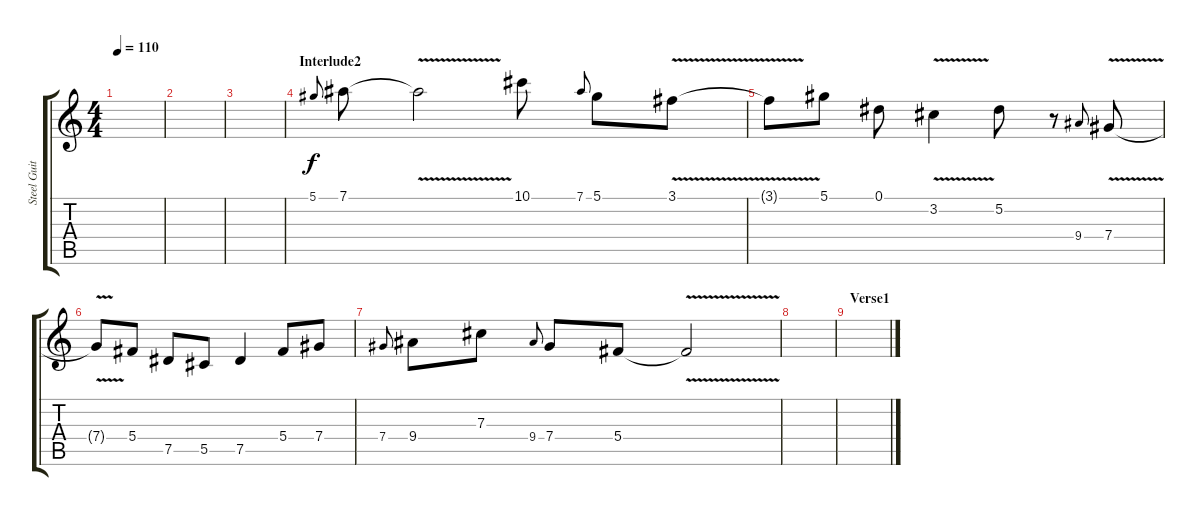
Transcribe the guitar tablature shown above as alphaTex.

\track ("Steel Guitar" "Steel Guit") {instrument acousticguitarsteel}
\staff {score tabs}
\tuning (Eb4 Bb3 Gb3 Db3 Ab2 Eb2) {hide}
\ts (4 4)
\tempo 110
\clef g2
\ks c
|
|
|
\section ("" "Interlude2")
5.1.8{gr onbeat} 7.1.8 7.1{v t}.2 10.1.8 7.1.8{gr onbeat} 5.1.8 3.1{v}.8 |
3.1{t}.8 5.1.8 0.1.8 3.2{v}.4 5.2.8 r.8 9.4.8{gr onbeat} 7.4{v}.8 |
7.4{t}.8 5.4.8 7.5.8 5.5.8 7.5.4 5.4.8 7.4.8 |
7.4.8{gr onbeat} 9.4.8 7.3.8 9.4.8{gr onbeat} 7.4.8 5.4.8 5.4{v t}.2 |
|
\section ("" "Verse1")
